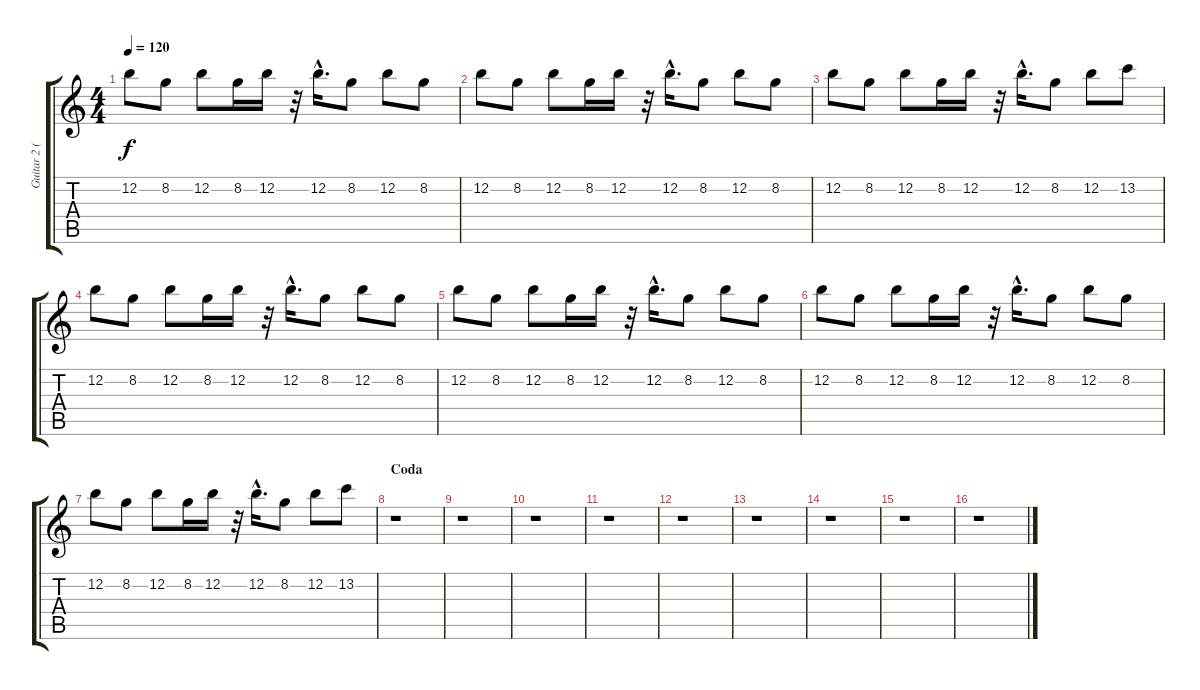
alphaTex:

\track ("Guitar 2 (distorted)" "Guitar 2 (") {instrument overdrivenguitar}
\staff {score tabs}
\tuning (E4 B3 G3 D3 A2 E2) {hide}
\ts (4 4)
\tempo 120
\clef g2
\ks c
12.2.8{dy f} 8.2.8 12.2.8 8.2.16 12.2.16 r.32 12.2{hac}.16{d} 8.2.8 12.2.8 8.2.8 |
12.2.8 8.2.8 12.2.8 8.2.16 12.2.16 r.32 12.2{hac}.16{d} 8.2.8 12.2.8 8.2.8 |
12.2.8 8.2.8 12.2.8 8.2.16 12.2.16 r.32 12.2{hac}.16{d} 8.2.8 12.2.8 13.2.8 |
12.2.8 8.2.8 12.2.8 8.2.16 12.2.16 r.32 12.2{hac}.16{d} 8.2.8 12.2.8 8.2.8 |
12.2.8 8.2.8 12.2.8 8.2.16 12.2.16 r.32 12.2{hac}.16{d} 8.2.8 12.2.8 8.2.8 |
12.2.8 8.2.8 12.2.8 8.2.16 12.2.16 r.32 12.2{hac}.16{d} 8.2.8 12.2.8 8.2.8 |
12.2.8 8.2.8 12.2.8 8.2.16 12.2.16 r.32 12.2{hac}.16{d} 8.2.8 12.2.8 13.2.8 |
\section ("" "Coda")
r.1 |
r.1 |
r.1 |
r.1 |
r.1 |
r.1 |
r.1 |
r.1 |
r.1
